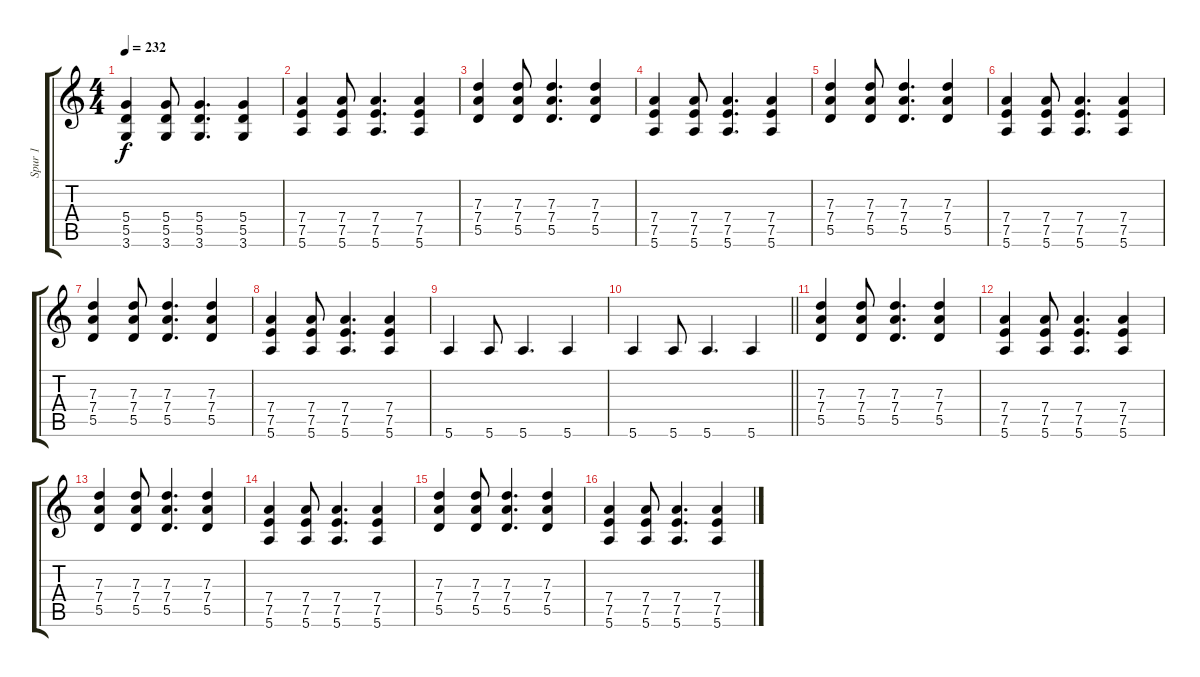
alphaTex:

\track ("Spur 1" "Spur 1") {instrument distortionguitar}
\staff {score tabs}
\tuning (E4 B3 G3 D3 A2 E2) {hide}
\ts (4 4)
\tempo 232
\clef g2
\ks c
(5.4 5.5 3.6).4{dy f} (5.4 5.5 3.6).8 (5.4 5.5 3.6).4{d} (5.4 5.5 3.6).4 |
(7.4 7.5 5.6).4 (7.4 7.5 5.6).8 (7.4 7.5 5.6).4{d} (7.4 7.5 5.6).4 |
(7.3 7.4 5.5).4 (7.3 7.4 5.5).8 (7.3 7.4 5.5).4{d} (7.3 7.4 5.5).4 |
(7.4 7.5 5.6).4 (7.4 7.5 5.6).8 (7.4 7.5 5.6).4{d} (7.4 7.5 5.6).4 |
(7.3 7.4 5.5).4 (7.3 7.4 5.5).8 (7.3 7.4 5.5).4{d} (7.3 7.4 5.5).4 |
(7.4 7.5 5.6).4 (7.4 7.5 5.6).8 (7.4 7.5 5.6).4{d} (7.4 7.5 5.6).4 |
(7.3 7.4 5.5).4 (7.3 7.4 5.5).8 (7.3 7.4 5.5).4{d} (7.3 7.4 5.5).4 |
(7.4 7.5 5.6).4 (7.4 7.5 5.6).8 (7.4 7.5 5.6).4{d} (7.4 7.5 5.6).4 |
5.6.4 5.6.8 5.6.4{d} 5.6.4 |
\barLineRight lightlight
5.6.4 5.6.8 5.6.4{d} 5.6.4 |
(7.3 7.4 5.5).4 (7.3 7.4 5.5).8 (7.3 7.4 5.5).4{d} (7.3 7.4 5.5).4 |
(7.4 7.5 5.6).4 (7.4 7.5 5.6).8 (7.4 7.5 5.6).4{d} (7.4 7.5 5.6).4 |
(7.3 7.4 5.5).4 (7.3 7.4 5.5).8 (7.3 7.4 5.5).4{d} (7.3 7.4 5.5).4 |
(7.4 7.5 5.6).4 (7.4 7.5 5.6).8 (7.4 7.5 5.6).4{d} (7.4 7.5 5.6).4 |
(7.3 7.4 5.5).4 (7.3 7.4 5.5).8 (7.3 7.4 5.5).4{d} (7.3 7.4 5.5).4 |
(7.4 7.5 5.6).4 (7.4 7.5 5.6).8 (7.4 7.5 5.6).4{d} (7.4 7.5 5.6).4
